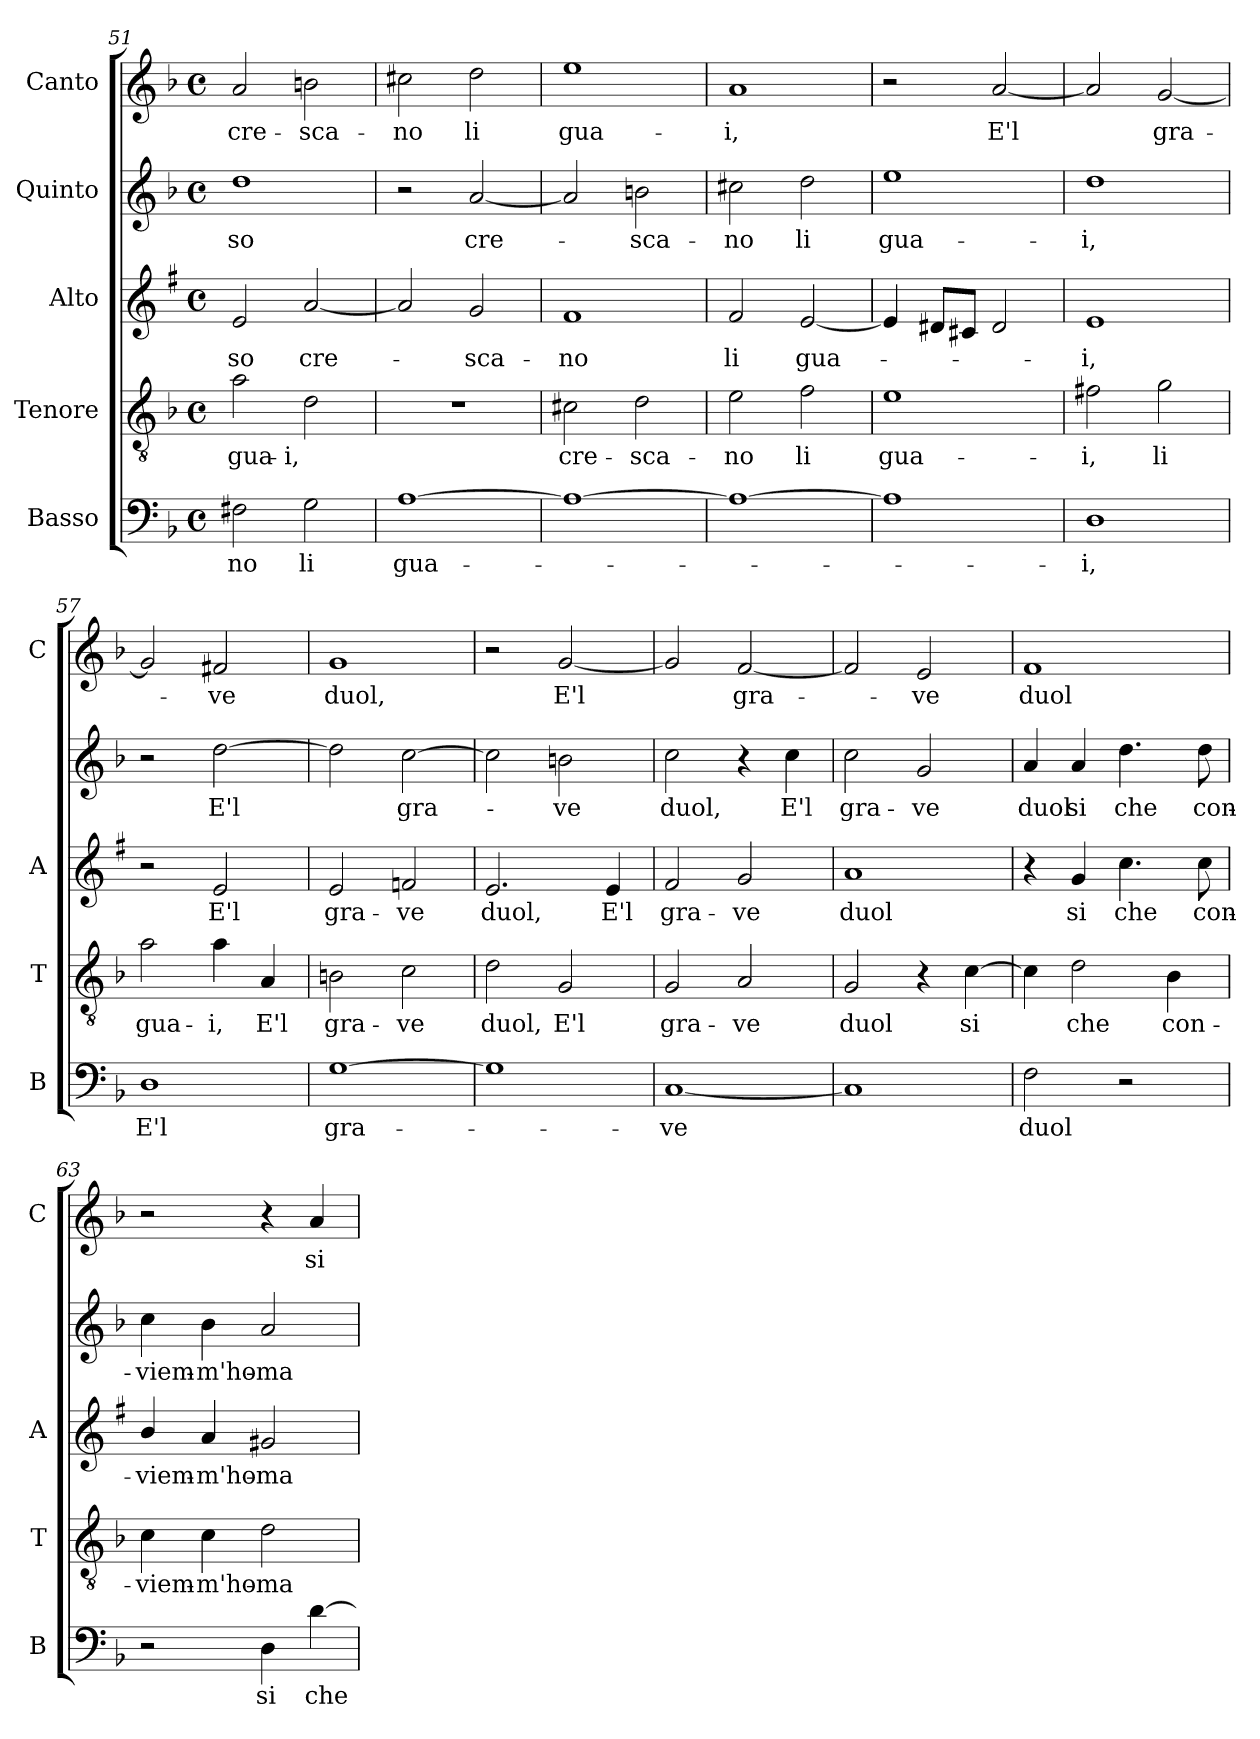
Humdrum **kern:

**kern	**text	**kern	**text	**kern	**text	**kern	**text	**kern	**text
*part5	*part5	*part4	*part4	*part3	*part3	*part2	*part2	*part1	*part1
*staff5	*staff5	*staff4	*staff4	*staff3	*staff3	*staff2	*staff2	*staff1	*staff1
*I"Basso	*	*I"Tenore	*	*I"Alto	*	*I"Quinto	*	*I"Canto	*
*I'B	*	*I'T	*	*I'A	*	*	*	*I'C	*
*clefF4	*	*clefGv2	*	*clefG2	*	*clefG2	*	*clefG2	*
*	*	*	*	*ITrd1c2	*	*	*	*	*
*k[b-]	*	*k[b-]	*	*k[b-]	*	*k[b-]	*	*k[b-]	*
*F:	*	*F:	*	*F:	*	*F:	*	*F:	*
*M4/4	*	*M4/4	*	*M4/4	*	*M4/4	*	*M4/4	*
*met(c)	*	*met(c)	*	*met(c)	*	*met(c)	*	*met(c)	*
=51	=51	=51	=51	=51	=51	=51	=51	=51	=51
!	!LO:LY:b	!	!LO:LY:b	!	!LO:LY:b	!	!LO:LY:b	!	!LO:LY:b
2F#X\	-no	2a\	gua-	2d/	-so	1dd	-so	2a/	cre-
!	!LO:LY:b	!	!LO:LY:b	!	!LO:LY:b	!	!	!	!LO:LY:b
2G\	li	2d\	-i,	[2g/	cre-	.	.	2bn\	-sca-
!!LO:LB:g=z
=52	=52	=52	=52	=52	=52	=52	=52	=52	=52
!	!LO:LY:b	!	!	!	!	!	!	!	!LO:LY:b
[1A	gua-	1r	.	2g/]	.	2r	.	2cc#X\	-no
!	!	!	!	!	!LO:LY:b	!	!LO:LY:b	!	!LO:LY:b
.	.	.	.	2f/	-sca-	[2a/	cre-	2dd\	li
=53	=53	=53	=53	=53	=53	=53	=53	=53	=53
!	!	!	!LO:LY:b	!	!LO:LY:b	!	!	!	!LO:LY:b
1A_	.	2c#X\	cre-	1e	-no	2a/]	.	1ee	gua-
!	!	!	!LO:LY:b	!	!	!	!LO:LY:b	!	!
.	.	2d\	-sca-	.	.	2bn\	-sca-	.	.
=54	=54	=54	=54	=54	=54	=54	=54	=54	=54
!	!	!	!LO:LY:b	!	!LO:LY:b	!	!LO:LY:b	!	!LO:LY:b
1A_	.	2e\	-no	2e/	li	2cc#X\	-no	1a	-i,
!	!	!	!LO:LY:b	!	!LO:LY:b	!	!LO:LY:b	!	!
.	.	2f\	li	[2d/	gua-	2dd\	li	.	.
=55	=55	=55	=55	=55	=55	=55	=55	=55	=55
!	!	!	!LO:LY:b	!	!	!	!LO:LY:b	!	!
1A]	.	1e	gua-	4d/]	.	1ee	gua-	2r	.
.	.	.	.	8c#X/L	.	.	.	.	.
.	.	.	.	8Bn/J	.	.	.	.	.
!	!	!	!	!	!	!	!	!	!LO:LY:b
.	.	.	.	2c#/	.	.	.	[2a/	E'l
=56	=56	=56	=56	=56	=56	=56	=56	=56	=56
!	!LO:LY:b	!	!LO:LY:b	!	!LO:LY:b	!	!LO:LY:b	!	!
1D	-i,	2f#X\	-i,	1d	-i,	1dd	-i,	2a/]	.
!	!	!	!LO:LY:b	!	!	!	!	!	!LO:LY:b
.	.	2g\	li	.	.	.	.	[2g/	gra-
=57	=57	=57	=57	=57	=57	=57	=57	=57	=57
!	!LO:LY:b	!	!LO:LY:b	!	!	!	!	!	!
1D	E'l	2a\	gua-	2r	.	2r	.	2g/]	.
!	!	!	!LO:LY:b	!	!LO:LY:b	!	!LO:LY:b	!	!LO:LY:b
.	.	4a\	-i,	2d/	E'l	[2dd\	E'l	2f#X/	-ve
!	!	!	!LO:LY:b	!	!	!	!	!	!
.	.	4A/	E'l	.	.	.	.	.	.
=58	=58	=58	=58	=58	=58	=58	=58	=58	=58
!	!LO:LY:b	!	!LO:LY:b	!	!LO:LY:b	!	!	!	!LO:LY:b
[1G	gra-	2Bn\	gra-	2d/	gra-	2dd\]	.	1g	duol,
!	!	!	!LO:LY:b	!	!LO:LY:b	!	!LO:LY:b	!	!
.	.	2c\	-ve	2e-X/	-ve	[2cc\	gra-	.	.
=59	=59	=59	=59	=59	=59	=59	=59	=59	=59
!	!	!	!LO:LY:b	!	!LO:LY:b	!	!	!	!
1G]	.	2d\	duol,	2.d/	duol,	2cc\]	.	2r	.
!	!	!	!LO:LY:b	!	!	!	!LO:LY:b	!	!LO:LY:b
.	.	2G/	E'l	.	.	2bn\	-ve	[2g/	E'l
!	!	!	!	!	!LO:LY:b	!	!	!	!
.	.	.	.	4d/	E'l	.	.	.	.
=60	=60	=60	=60	=60	=60	=60	=60	=60	=60
!	!LO:LY:b	!	!LO:LY:b	!	!LO:LY:b	!	!LO:LY:b	!	!
[1C	-ve	2G/	gra-	2e/	gra-	2cc\	duol,	2g/]	.
!	!	!	!LO:LY:b	!	!LO:LY:b	!	!	!	!LO:LY:b
.	.	2A/	-ve	2f/	-ve	4r	.	[2f/	gra-
!	!	!	!	!	!	!	!LO:LY:b	!	!
.	.	.	.	.	.	4cc\	E'l	.	.
!!LO:PB:g=z
=61	=61	=61	=61	=61	=61	=61	=61	=61	=61
!	!	!	!LO:LY:b	!	!LO:LY:b	!	!LO:LY:b	!	!
1C]	.	2G/	duol	1g	duol	2cc\	gra-	2f/]	.
!	!	!	!	!	!	!	!LO:LY:b	!	!LO:LY:b
.	.	4r	.	.	.	2g/	-ve	2e/	-ve
!	!	!	!LO:LY:b	!	!	!	!	!	!
.	.	[4c\	si	.	.	.	.	.	.
=62	=62	=62	=62	=62	=62	=62	=62	=62	=62
!	!LO:LY:b	!	!	!	!	!	!LO:LY:b	!	!LO:LY:b
2F\	duol	4c\]	.	4r	.	4a/	duol	1f	duol
!	!	!	!LO:LY:b	!	!LO:LY:b	!	!LO:LY:b	!	!
.	.	2d\	che	4f/	si	4a/	si	.	.
!	!	!	!	!	!LO:LY:b	!	!LO:LY:b	!	!
2r	.	.	.	4.b-\	che	4.dd\	che	.	.
!	!	!	!LO:LY:b	!	!	!	!	!	!
.	.	4B-\	con-	.	.	.	.	.	.
!	!	!	!	!	!LO:LY:b	!	!LO:LY:b	!	!
.	.	.	.	8b-\	con-	8dd\	con-	.	.
=63	=63	=63	=63	=63	=63	=63	=63	=63	=63
!	!	!	!LO:LY:b	!	!LO:LY:b	!	!LO:LY:b	!	!
2r	.	4c\	-viem-	4a/	-viem-	4cc\	-viem-	2r	.
!	!	!	!LO:LY:b	!	!LO:LY:b	!	!LO:LY:b	!	!
.	.	4c\	-m'ho-	4g/	-m'ho-	4b-\	-m'ho-	.	.
!	!LO:LY:b	!	!LO:LY:b	!	!LO:LY:b	!	!LO:LY:b	!	!
4D\	si	2d\	-ma-	2f#X/	-ma-	2a/	-ma-	4r	.
!	!LO:LY:b	!	!	!	!	!	!	!	!LO:LY:b
[4d\	che	.	.	.	.	.	.	4a/	si
=	=	=	=	=	=	=	=	=	=
*-	*-	*-	*-	*-	*-	*-	*-	*-	*-
